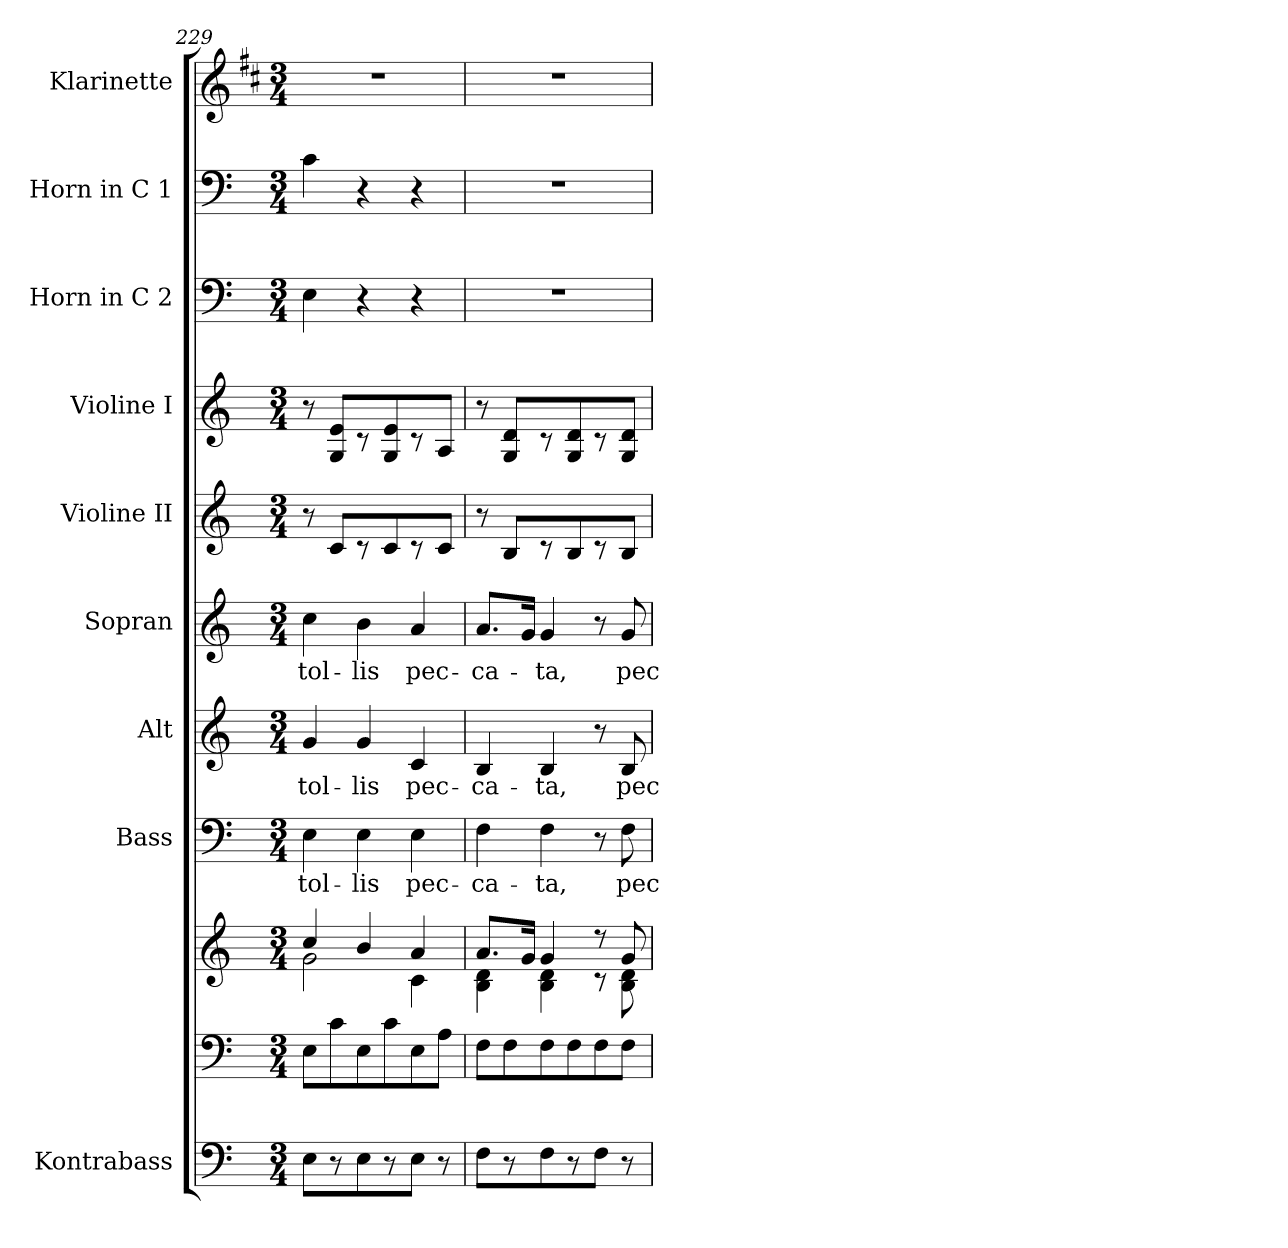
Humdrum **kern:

**kern	**kern	**kern	**kern	**text	**kern	**text	**kern	**text	**kern	**kern	**kern	**kern	**kern
*part10	*part9	*part9	*part8	*part8	*part7	*part7	*part6	*part6	*part5	*part4	*part3	*part2	*part1
*staff11	*staff10	*staff9	*staff8	*staff8	*staff7	*staff7	*staff6	*staff6	*staff5	*staff4	*staff3	*staff2	*staff1
*I"Kontrabass	*	*	*I"Bass	*	*I"Alt	*	*I"Sopran	*	*I"Violine II	*I"Violine I	*I"Horn in C 2	*I"Horn in C 1	*I"Klarinette
*I'Kb.	*	*	*I'B.	*	*I'A.	*	*I'S.	*	*I'Vl. II	*I'Vl. I	*I'Horn 2	*I'Horn 1	*I'Kl.
*clefF4	*clefF4	*clefG2	*clefF4	*	*clefG2	*	*clefG2	*	*clefG2	*clefG2	*clefF4	*clefF4	*clefG2
*ITrd7c12	*	*	*	*	*	*	*	*	*	*	*	*	*ITrd1c2
*k[]	*k[]	*k[]	*k[]	*	*k[]	*	*k[]	*	*k[]	*k[]	*k[]	*k[]	*k[]
*C:	*C:	*C:	*C:	*	*C:	*	*C:	*	*C:	*C:	*C:	*C:	*C:
*M3/4	*M3/4	*M3/4	*M3/4	*	*M3/4	*	*M3/4	*	*M3/4	*M3/4	*M3/4	*M3/4	*M3/4
=229	=229	=229	=229	=229	=229	=229	=229	=229	=229	=229	=229	=229	=229
*	*	*^	*	*	*	*	*	*	*	*	*	*	*
!	!	!	!	!	!LO:LY:b	!	!LO:LY:b	!	!LO:LY:b	!	!	!	!	!
8EE\L	8E\L	4cc/	2g\	4E\	tol-	4g/	tol-	4cc\	tol-	8r	8r	4E\	4c\	2.r
8r	8c\	.	.	.	.	.	.	.	.	8c/L	8G/ 8e/L	.	.	.
!	!	!	!	!	!LO:LY:b	!	!LO:LY:b	!	!LO:LY:b	!	!	!	!	!
8EE\	8E\	4b/	.	4E\	-lis	4g/	-lis	4b\	-lis	8r	8r	4r	4r	.
8r	8c\	.	.	.	.	.	.	.	.	8c/	8G/ 8e/	.	.	.
!	!	!	!	!	!LO:LY:b	!	!LO:LY:b	!	!LO:LY:b	!	!	!	!	!
8EE\J	8E\	4a/	4c\	4E\	pec-	4c/	pec-	4a/	pec-	8r	8r	4r	4r	.
8r	8A\J	.	.	.	.	.	.	.	.	8c/J	8A/J	.	.	.
=230	=230	=230	=230	=230	=230	=230	=230	=230	=230	=230	=230	=230	=230	=230
!	!	!	!	!	!LO:LY:b	!	!LO:LY:b	!	!LO:LY:b	!	!	!	!	!
8FF\L	8F\L	8.a/L	4B\ 4d\	4F\	-ca-	4B/	-ca-	8.a/L	-ca-	8r	8r	2.r	2.r	2.r
8r	8F\	.	.	.	.	.	.	.	.	8B/L	8G/ 8d/L	.	.	.
.	.	16g/Jk	.	.	.	.	.	16g/Jk	.	.	.	.	.	.
!	!	!	!	!	!LO:LY:b	!	!LO:LY:b	!	!LO:LY:b	!	!	!	!	!
8FF\	8F\	4g/	4B\ 4d\	4F\	-ta,	4B/	-ta,	4g/	-ta,	8r	8r	.	.	.
8r	8F\	.	.	.	.	.	.	.	.	8B/	8G/ 8d/	.	.	.
8FF\J	8F\	8r	8r	8r	.	8r	.	8r	.	8r	8r	.	.	.
!	!	!	!	!	!LO:LY:b	!	!LO:LY:b	!	!LO:LY:b	!	!	!	!	!
8r	8F\J	8g/	8B\ 8d\	8F\	pec-	8B/	pec-	8g/	pec-	8B/J	8G/ 8d/J	.	.	.
*	*	*v	*v	*	*	*	*	*	*	*	*	*	*	*
=	=	=	=	=	=	=	=	=	=	=	=	=	=
*-	*-	*-	*-	*-	*-	*-	*-	*-	*-	*-	*-	*-	*-
